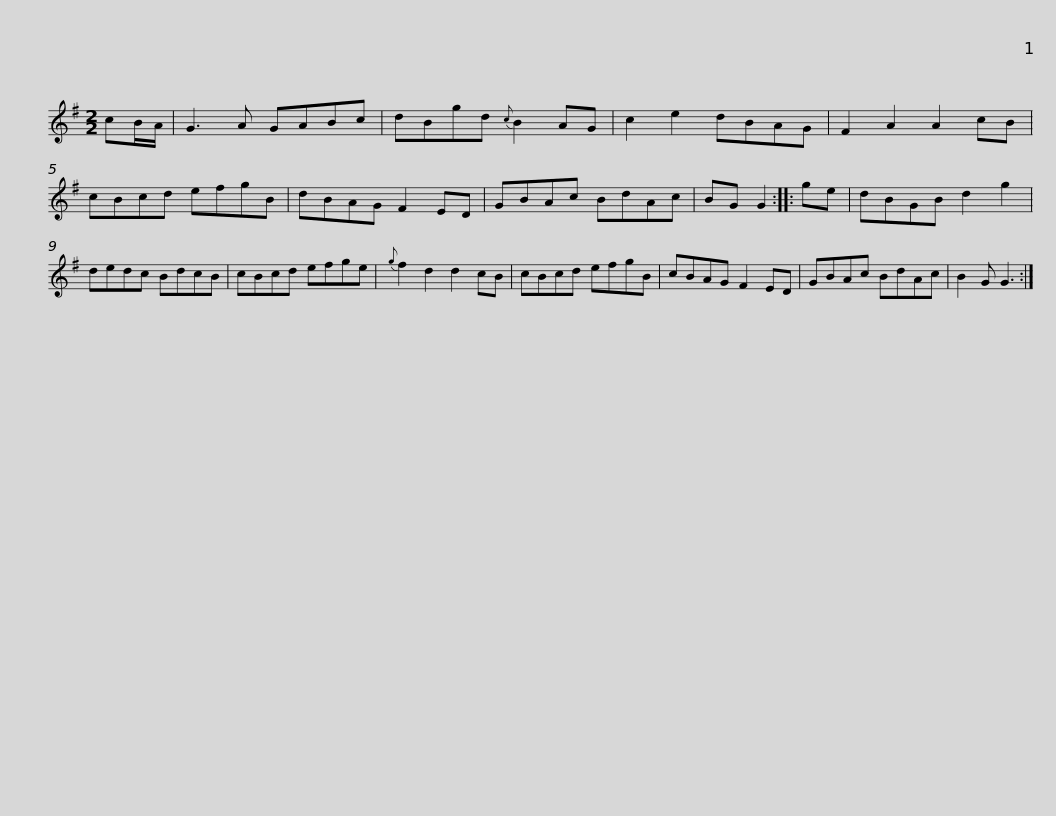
X:1
L:1/8
M:2/2
I:linebreak $
K:G
V:1 treble
V:1
 cB/A/ | G3 A GABc | dBgd{c} B2 AG | c2 e2 dBAG | F2 A2 A2 cB | %5
 cBcd efgB | dBAG F2 ED |$ GBAc BdAc | BG G2 :: ge | %10
 dBGB d2 g2 | dedc BdcB | cBcd efge |{g} f2 d2 d2 cB |$ cBcd efgB | %15
 cBAG F2 ED | GBAc BdAc | B2 G G3 :| %18
